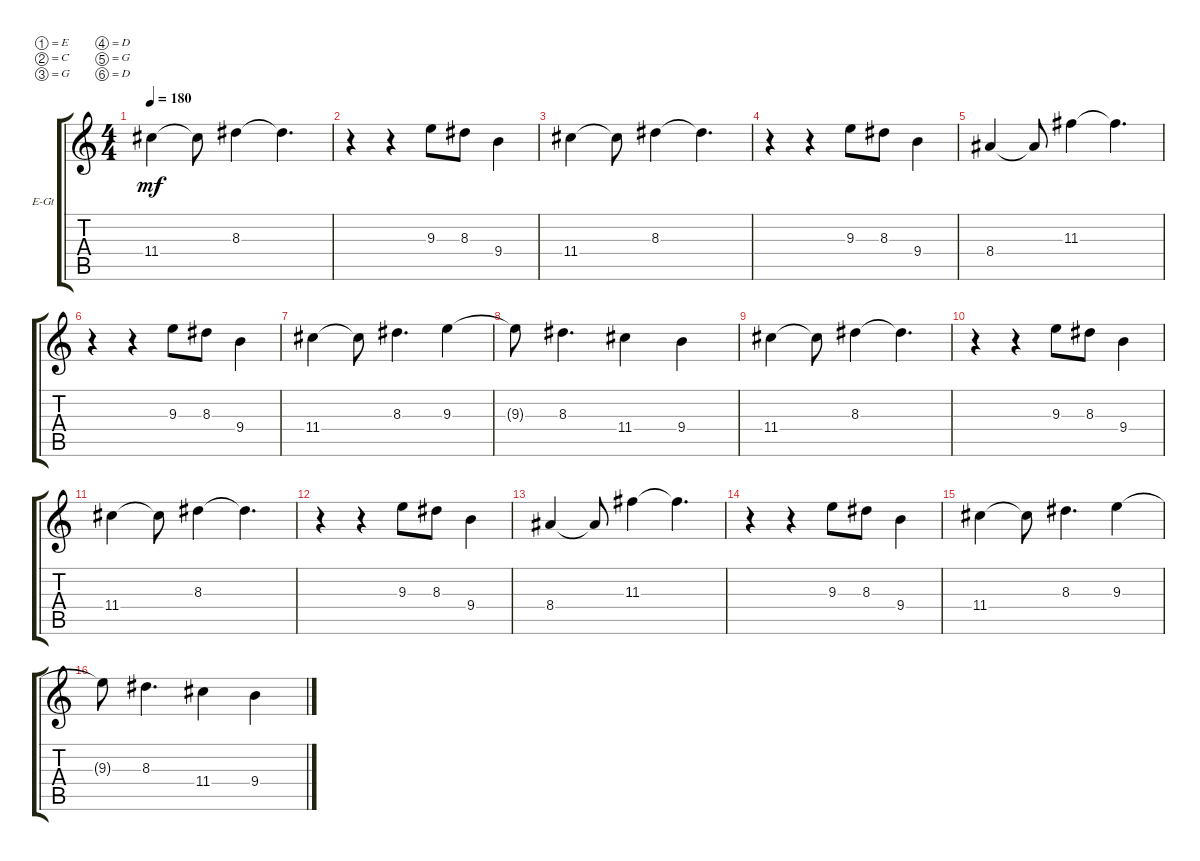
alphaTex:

\defaultSystemsLayout 4
\bracketExtendMode groupsimilarinstruments
\firstSystemTrackNameOrientation horizontal
\otherSystemsTrackNameOrientation horizontal
\track ("Гитара (Лек) Ч" "E-Gt") {instrument electricguitarclean}
\staff {score tabs}
\tuning (E4 C4 G3 D3 G2 D2)
\ts (4 4)
\tempo 180
\clef g2
\scale
0.333333
\ks c
11.4.4{dy mf} 11.4{t}.8 8.3.4 8.3{t}.4{d} |
\scale
0.333333 r.4 r.4 9.3.8 8.3.8 9.4.4 |
\scale
0.333333 11.4.4 11.4{t}.8 8.3.4 8.3{t}.4{d} |
\scale
0.333333 r.4 r.4 9.3.8 8.3.8 9.4.4 |
\scale
0.333333 8.4.4 8.4{t}.8 11.3.4 11.3{t}.4{d} |
\scale
0.333333 r.4 r.4 9.3.8 8.3.8 9.4.4 |
\scale
0.333333 11.4.4 11.4{t}.8 8.3.4{d} 9.3.4 |
\scale
0.333333 9.3{t}.8 8.3.4{d} 11.4.4 9.4.4 |
\scale
0.333333 11.4.4 11.4{t}.8 8.3.4 8.3{t}.4{d} |
\scale
0.333333 r.4 r.4 9.3.8 8.3.8 9.4.4 |
\scale
0.333333 11.4.4 11.4{t}.8 8.3.4 8.3{t}.4{d} |
\scale
0.333333 r.4 r.4 9.3.8 8.3.8 9.4.4 |
\scale
0.333333 8.4.4 8.4{t}.8 11.3.4 11.3{t}.4{d} |
\scale
0.333333 r.4 r.4 9.3.8 8.3.8 9.4.4 |
\scale
0.333333 11.4.4 11.4{t}.8 8.3.4{d} 9.3.4 |
\scale
0.333333 9.3{t}.8 8.3.4{d} 11.4.4 9.4.4
